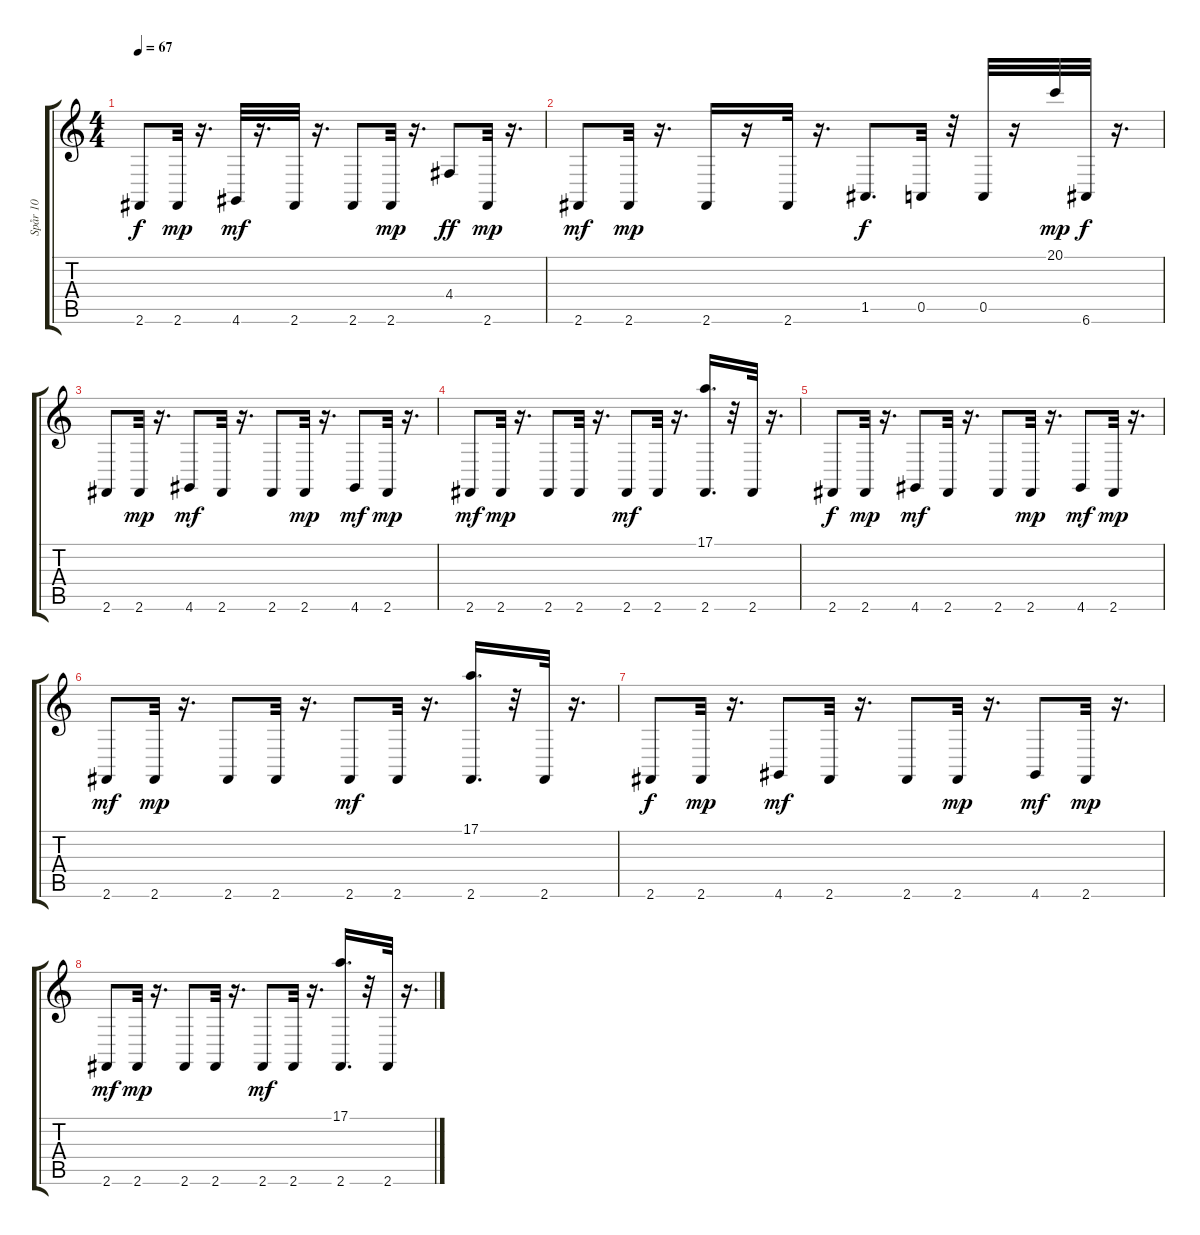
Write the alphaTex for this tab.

\track ("Spår 10" "Spår 10") {instrument acousticgrandpiano}
\staff {score tabs}
\tuning (E4 B3 G3 D3 A2 E2) {hide}
\ts (4 4)
\tempo 67
\clef g2
\ks c
2.6.8{dy f} 2.6.32{dy mp} r.16{d} 4.6.32{dy mf} r.16{d} 2.6.32 r.16{d} 2.6.8 2.6.32{dy mp} r.16{d} 4.4.8{dy ff} 2.6.32{dy mp} r.16{d} |
2.6.8{dy mf} 2.6.32{dy mp} r.16{d} 2.6.16 r.16 2.6.32 r.16{d} 1.5.8{d dy f} 0.5.32 r.32 0.5.32 r.16 20.1.32{dy mp} 6.6.32{dy f} r.16{d} |
2.6.8 2.6.32{dy mp} r.16{d} 4.6.8{dy mf} 2.6.32 r.16{d} 2.6.8 2.6.32{dy mp} r.16{d} 4.6.8{dy mf} 2.6.32{dy mp} r.16{d} |
2.6.8{dy mf} 2.6.32{dy mp} r.16{d} 2.6.8 2.6.32 r.16{d} 2.6.8{dy mf} 2.6.32 r.16{d} (17.1 2.6).16{d} r.32 2.6.32 r.16{d} |
2.6.8{dy f} 2.6.32{dy mp} r.16{d} 4.6.8{dy mf} 2.6.32 r.16{d} 2.6.8 2.6.32{dy mp} r.16{d} 4.6.8{dy mf} 2.6.32{dy mp} r.16{d} |
2.6.8{dy mf} 2.6.32{dy mp} r.16{d} 2.6.8 2.6.32 r.16{d} 2.6.8{dy mf} 2.6.32 r.16{d} (17.1 2.6).16{d} r.32 2.6.32 r.16{d} |
2.6.8{dy f} 2.6.32{dy mp} r.16{d} 4.6.8{dy mf} 2.6.32 r.16{d} 2.6.8 2.6.32{dy mp} r.16{d} 4.6.8{dy mf} 2.6.32{dy mp} r.16{d} |
2.6.8{dy mf} 2.6.32{dy mp} r.16{d} 2.6.8 2.6.32 r.16{d} 2.6.8{dy mf} 2.6.32 r.16{d} (17.1 2.6).16{d} r.32 2.6.32 r.16{d}
